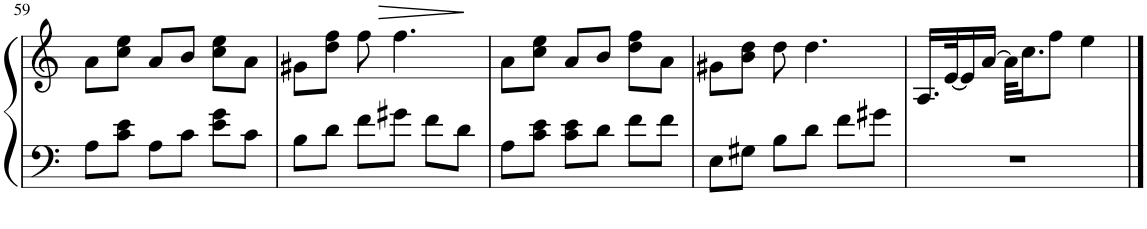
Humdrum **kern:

**kern	**kern	**dynam
*part1	*part1	*part1
*staff2	*staff1	*staff1/2
*I"Piano, Piano R	*	*
*I'Pno.	*	*
!!LO:PB:g=z
*clefF4	*clefG2	*
*k[]	*k[]	*
*M3/4	*M3/4	*
=59	=59	=59
8A\L	8a\L	.
8c\ 8e\J	8cc\ 8ee\J	.
8A\L	8a/L	.
8c\J	8b/J	.
8e\ 8g\L	8cc\ 8ee\L	.
8c\J	8a\J	.
=60	=60	=60
8B\L	8g#X\L	.
8d\J	8dd\ 8ff\J	.
8f\L	8ff\	.
!	!	!LO:HP:b
8g#X\J	4.ff\	>
8f\L	.	.
8d\J	.	.
.	.	]
=61	=61	=61
8A\L	8a\L	.
8c\ 8e\J	8cc\ 8ee\J	.
8c\ 8e\L	8a/L	.
8d\J	8b/J	.
8f\L	8dd\ 8ff\L	.
8f\J	8a\J	.
=62	=62	=62
8E\L	8g#X\L	.
8G#X\J	8b\ 8dd\J	.
8B\L	8dd\	.
8d\J	4.dd\	.
8f\L	.	.
8g#X\J	.	.
=63	=63	=63
2.r	16.A/LL	.
.	[32e/K	.
.	16e/]	.
.	[16a/JJ	.
.	32a\KLL]	.
.	16.cc\J	.
.	8ff\J	.
.	4ee\	.
==	==	==
*-	*-	*-
